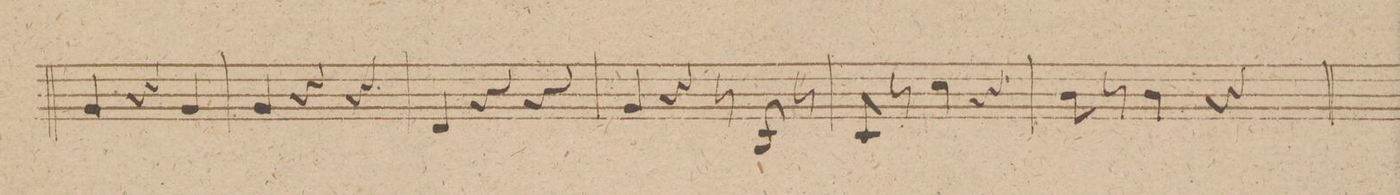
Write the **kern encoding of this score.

**kern	**dynam
*I"Viola.	*
*clefC3	*
*k[f#c#g#]	*
*M3/4	*
4A/	.
4r	.
4A/	.
=62	=62
4A/	.
4r	.
4r	.
=63	=63
4E/	.
4r	.
4r	.
=64	=64
4A/	.
4r	.
8C#/	.
8r	.
=65	=65
8D/	.
8r	.
4d\	.
4r	.
=66	=66
8c#\	.
8r	.
4c#\	.
4r	.
=67	=67
*-	*-
